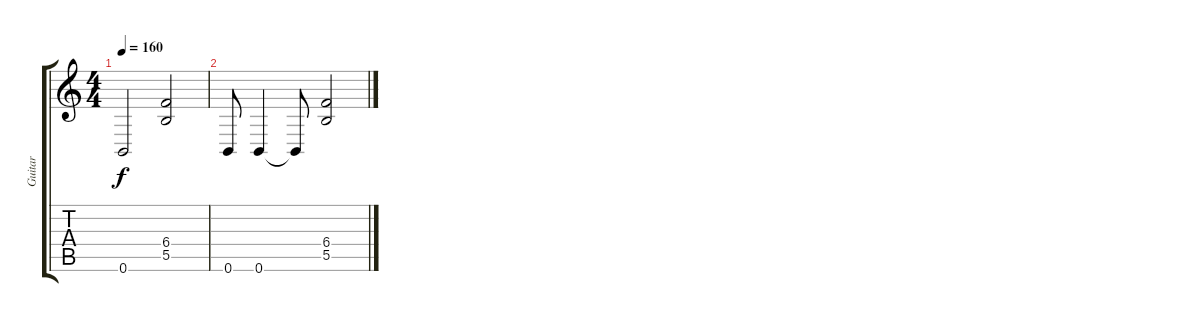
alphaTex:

\track ("Guitar" "Guitar") {instrument distortionguitar}
\staff {score tabs}
\tuning (Db4 Ab3 E3 B2 Gb2 B1) {hide}
\ts (4 4)
\tempo 160
\clef g2
\ks c
0.6.2{dy f} (6.4 5.5).2 |
0.6.8 0.6.4 0.6{t}.8 (6.4 5.5).2
